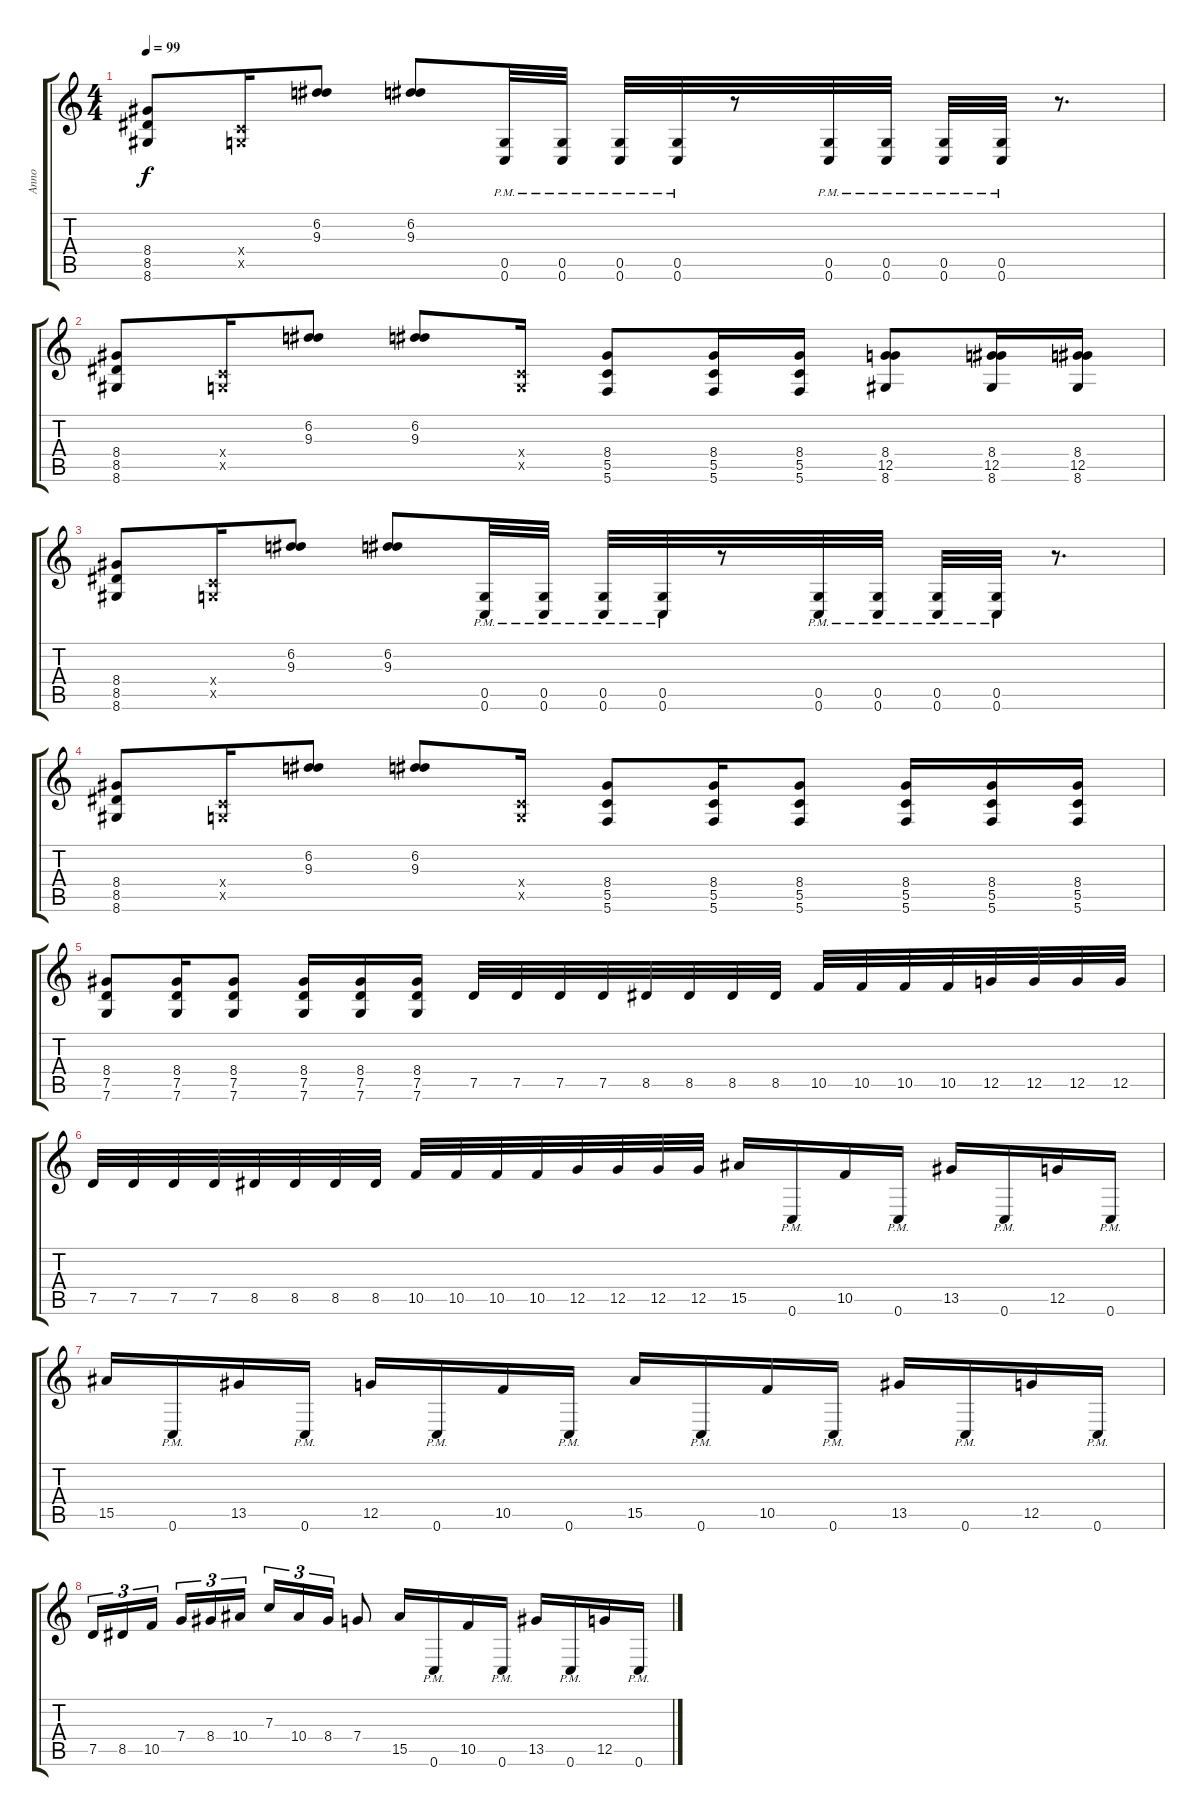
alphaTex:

\track ("Anno" "Anno") {instrument distortionguitar}
\staff {score tabs}
\tuning (D4 A3 F3 C3 G2 C2) {hide}
\ts (4 4)
\tempo 99
\clef g2
\ks c
(8.4 8.5 8.6).8{dy f} (0.4{x} 0.5{x}).16 (6.2 9.3).8 (6.2 9.3).8 (0.5{pm} 0.6{pm}).32 (0.5{pm} 0.6{pm}).32 (0.5{pm} 0.6{pm}).32 (0.5{pm} 0.6{pm}).32 r.8 (0.5{pm} 0.6{pm}).32 (0.5{pm} 0.6{pm}).32 (0.5{pm} 0.6{pm}).32 (0.5{pm} 0.6{pm}).32 r.8{d} |
(8.4 8.5 8.6).8 (0.4{x} 0.5{x}).16 (6.2 9.3).8 (6.2 9.3).8 (0.4{x} 0.5{x}).16 (8.4 5.5 5.6).8 (8.4 5.5 5.6).16 (8.4 5.5 5.6).16 (8.4 12.5 8.6).8 (8.4 12.5 8.6).16 (8.4 12.5 8.6).16 |
(8.4 8.5 8.6).8 (0.4{x} 0.5{x}).16 (6.2 9.3).8 (6.2 9.3).8 (0.5{pm} 0.6{pm}).32 (0.5{pm} 0.6{pm}).32 (0.5{pm} 0.6{pm}).32 (0.5{pm} 0.6{pm}).32 r.8 (0.5{pm} 0.6{pm}).32 (0.5{pm} 0.6{pm}).32 (0.5{pm} 0.6{pm}).32 (0.5{pm} 0.6{pm}).32 r.8{d} |
(8.4 8.5 8.6).8 (0.4{x} 0.5{x}).16 (6.2 9.3).8 (6.2 9.3).8 (0.4{x} 0.5{x}).16 (8.4 5.5 5.6).8 (8.4 5.5 5.6).16 (8.4 5.5 5.6).8 (8.4 5.5 5.6).16 (8.4 5.5 5.6).16 (8.4 5.5 5.6).16 |
(8.4 7.5 7.6).8 (8.4 7.5 7.6).16 (8.4 7.5 7.6).8 (8.4 7.5 7.6).16 (8.4 7.5 7.6).16 (8.4 7.5 7.6).16 7.5.32 7.5.32 7.5.32 7.5.32 8.5.32 8.5.32 8.5.32 8.5.32 10.5.32 10.5.32 10.5.32 10.5.32 12.5.32 12.5.32 12.5.32 12.5.32 |
7.5.32 7.5.32 7.5.32 7.5.32 8.5.32 8.5.32 8.5.32 8.5.32 10.5.32 10.5.32 10.5.32 10.5.32 12.5.32 12.5.32 12.5.32 12.5.32 15.5.16 0.6{pm}.16 10.5.16 0.6{pm}.16 13.5.16 0.6{pm}.16 12.5.16 0.6{pm}.16 |
15.5.16 0.6{pm}.16 13.5.16 0.6{pm}.16 12.5.16 0.6{pm}.16 10.5.16 0.6{pm}.16 15.5.16 0.6{pm}.16 10.5.16 0.6{pm}.16 13.5.16 0.6{pm}.16 12.5.16 0.6{pm}.16 |
7.5.16{tu (3 2)} 8.5.16{tu (3 2)} 10.5.16{tu (3 2) beam splitsecondary} 7.4.16{tu (3 2)} 8.4.16{tu (3 2)} 10.4.16{tu (3 2)} 7.3.16{tu (3 2)} 10.4.16{tu (3 2)} 8.4.16{tu (3 2)} 7.4.8 15.5.16 0.6{pm}.16 10.5.16 0.6{pm}.16 13.5.16 0.6{pm}.16 12.5.16 0.6{pm}.16
